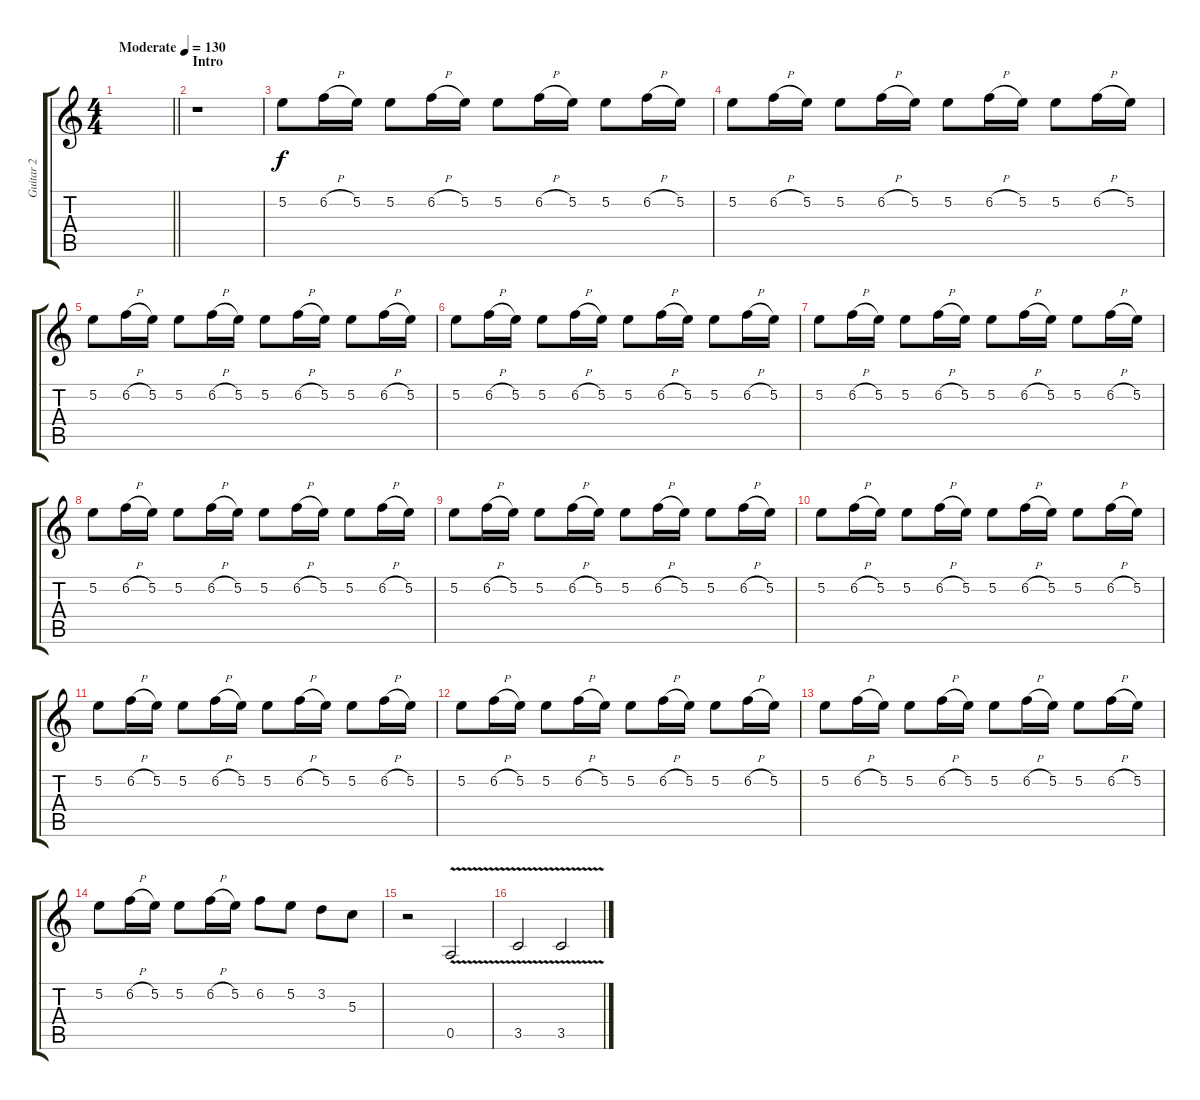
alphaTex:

\track ("Guitar 2" "Guitar 2") {instrument distortionguitar}
\staff {score tabs}
\tuning (E4 B3 G3 D3 A2 E2) {hide}
\ts (4 4)
\tempo (130 "Moderate")
\clef g2
\barLineRight lightlight
\ks c
|
\section ("" "Intro")
r.1 |
5.2.8 6.2{h}.16 5.2.16 5.2.8 6.2{h}.16 5.2.16 5.2.8 6.2{h}.16 5.2.16 5.2.8 6.2{h}.16 5.2.16 |
5.2.8 6.2{h}.16 5.2.16 5.2.8 6.2{h}.16 5.2.16 5.2.8 6.2{h}.16 5.2.16 5.2.8 6.2{h}.16 5.2.16 |
5.2.8 6.2{h}.16 5.2.16 5.2.8 6.2{h}.16 5.2.16 5.2.8 6.2{h}.16 5.2.16 5.2.8 6.2{h}.16 5.2.16 |
5.2.8 6.2{h}.16 5.2.16 5.2.8 6.2{h}.16 5.2.16 5.2.8 6.2{h}.16 5.2.16 5.2.8 6.2{h}.16 5.2.16 |
5.2.8 6.2{h}.16 5.2.16 5.2.8 6.2{h}.16 5.2.16 5.2.8 6.2{h}.16 5.2.16 5.2.8 6.2{h}.16 5.2.16 |
5.2.8 6.2{h}.16 5.2.16 5.2.8 6.2{h}.16 5.2.16 5.2.8 6.2{h}.16 5.2.16 5.2.8 6.2{h}.16 5.2.16 |
5.2.8 6.2{h}.16 5.2.16 5.2.8 6.2{h}.16 5.2.16 5.2.8 6.2{h}.16 5.2.16 5.2.8 6.2{h}.16 5.2.16 |
5.2.8 6.2{h}.16 5.2.16 5.2.8 6.2{h}.16 5.2.16 5.2.8 6.2{h}.16 5.2.16 5.2.8 6.2{h}.16 5.2.16 |
5.2.8 6.2{h}.16 5.2.16 5.2.8 6.2{h}.16 5.2.16 5.2.8 6.2{h}.16 5.2.16 5.2.8 6.2{h}.16 5.2.16 |
5.2.8 6.2{h}.16 5.2.16 5.2.8 6.2{h}.16 5.2.16 5.2.8 6.2{h}.16 5.2.16 5.2.8 6.2{h}.16 5.2.16 |
5.2.8 6.2{h}.16 5.2.16 5.2.8 6.2{h}.16 5.2.16 5.2.8 6.2{h}.16 5.2.16 5.2.8 6.2{h}.16 5.2.16 |
5.2.8 6.2{h}.16 5.2.16 5.2.8 6.2{h}.16 5.2.16 6.2.8 5.2.8 3.2.8 5.3.8 |
r.2 0.5{v}.2 |
3.5{v}.2 3.5{v}.2
